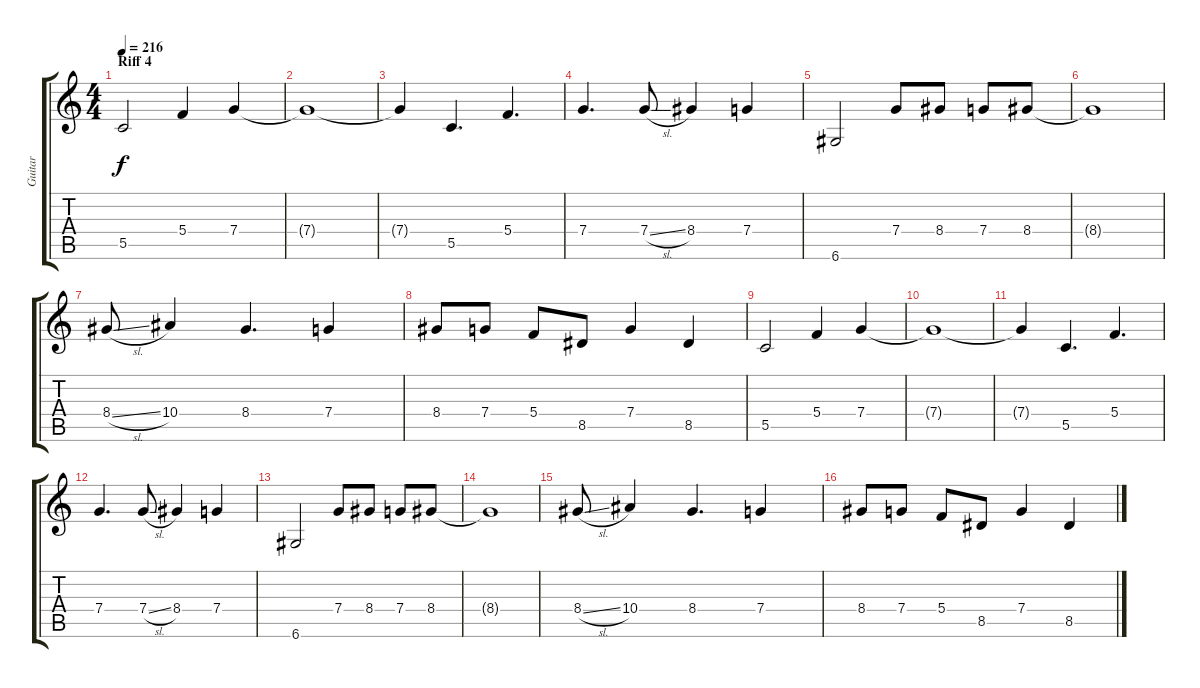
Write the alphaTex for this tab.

\track ("Guitar" "Guitar") {instrument distortionguitar}
\staff {score tabs}
\tuning (D4 A3 F3 C3 G2 D2) {hide}
\ts (4 4)
\section ("" "Riff 4")
\tempo 216
\clef g2
\ks c
5.5.2{dy f} 5.4.4 7.4.4 |
7.4{t}.1 |
7.4{t}.4 5.5.4{d} 5.4.4{d} |
7.4.4{d} 7.4{sl}.8 8.4.4 7.4.4 |
6.6.2 7.4.8 8.4.8 7.4.8 8.4.8 |
8.4{t}.1 |
8.4{sl}.8 10.4.4 8.4.4{d} 7.4.4 |
8.4.8 7.4.8 5.4.8 8.5.8 7.4.4 8.5.4 |
5.5.2 5.4.4 7.4.4 |
7.4{t}.1 |
7.4{t}.4 5.5.4{d} 5.4.4{d} |
7.4.4{d} 7.4{sl}.8 8.4.4 7.4.4 |
6.6.2 7.4.8 8.4.8 7.4.8 8.4.8 |
8.4{t}.1 |
8.4{sl}.8 10.4.4 8.4.4{d} 7.4.4 |
8.4.8 7.4.8 5.4.8 8.5.8 7.4.4 8.5.4
